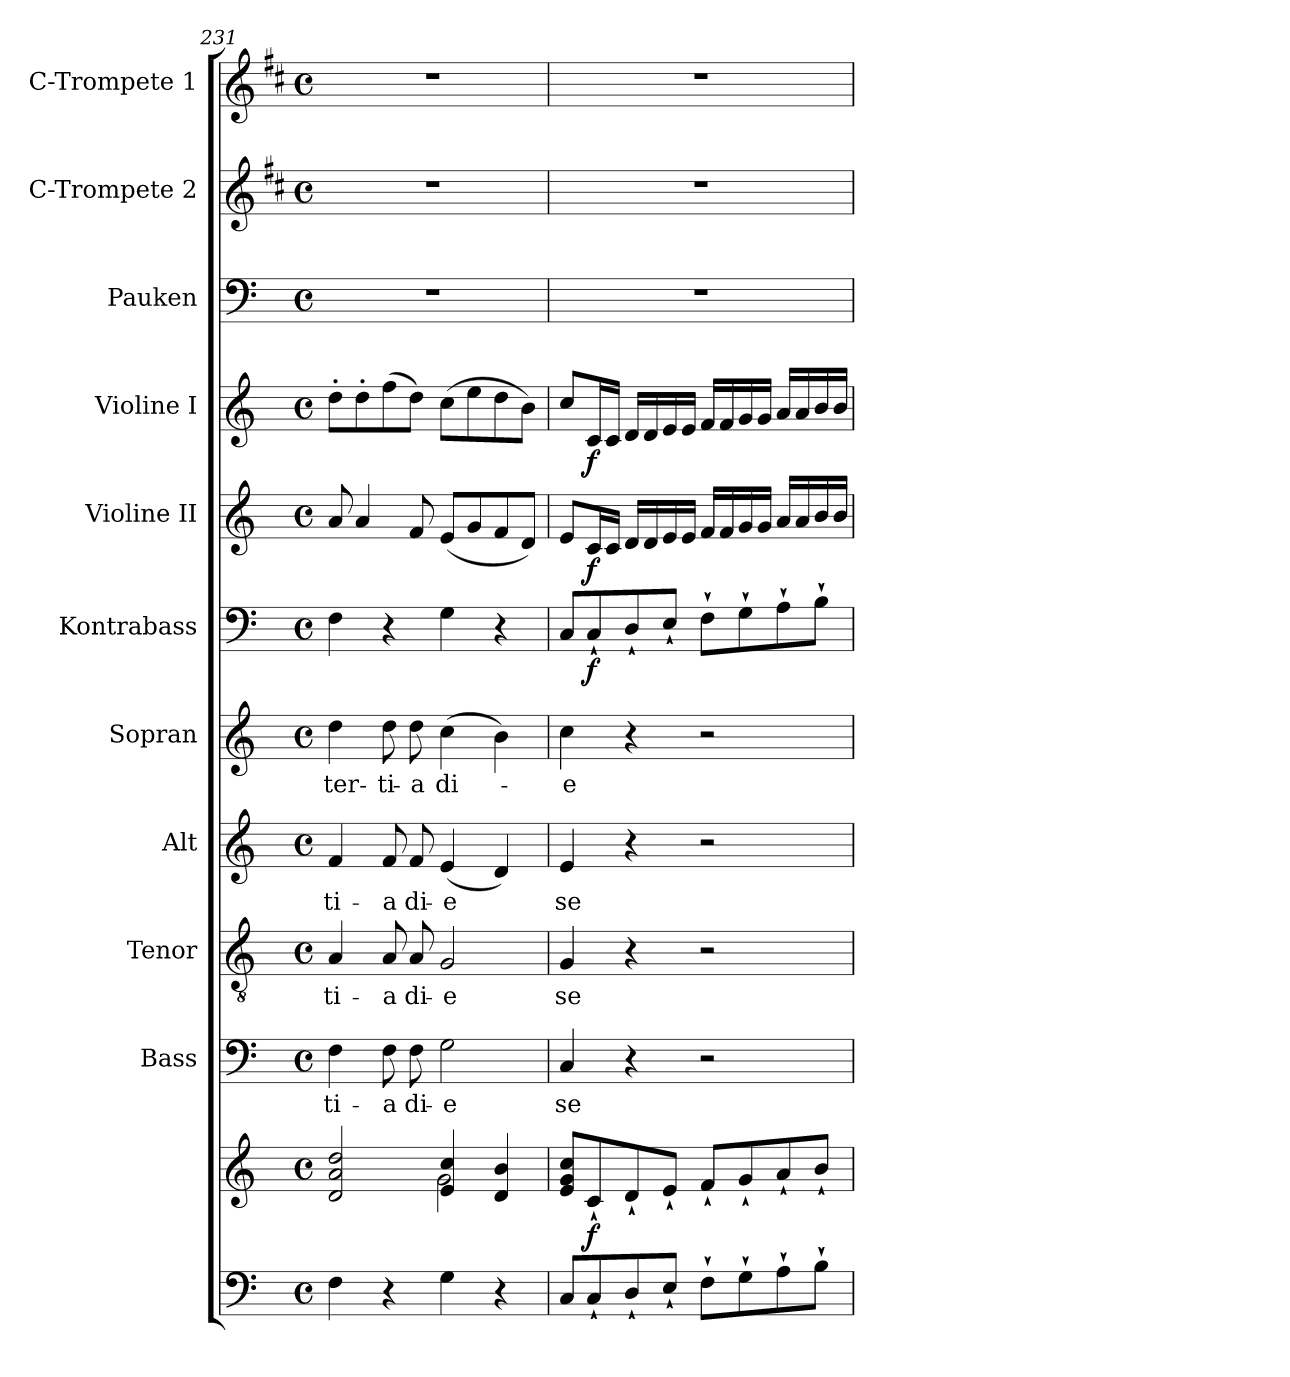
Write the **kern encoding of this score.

**kern	**kern	**dynam	**kern	**text	**kern	**text	**kern	**text	**kern	**text	**kern	**dynam	**kern	**dynam	**kern	**dynam	**kern	**kern	**kern
*part11	*part11	*part11	*part10	*part10	*part9	*part9	*part8	*part8	*part7	*part7	*part6	*part6	*part5	*part5	*part4	*part4	*part3	*part2	*part1
*staff12	*staff11	*staff11/12	*staff10	*staff10	*staff9	*staff9	*staff8	*staff8	*staff7	*staff7	*staff6	*staff6	*staff5	*staff5	*staff4	*staff4	*staff3	*staff2	*staff1
*	*	*	*I"Bass	*	*I"Tenor	*	*I"Alt	*	*I"Sopran	*	*I"Kontrabass	*	*I"Violine II	*	*I"Violine I	*	*I"Pauken	*I"C-Trompete 2	*I"C-Trompete 1
*	*	*	*I'B.	*	*I'T.	*	*I'A.	*	*I'S.	*	*I'Kb.	*	*I'Vl. II	*	*I'Vl. I	*	*I'Pk.	*I'C Trp. 2	*I'C Trp. 1
*clefF4	*clefG2	*	*clefF4	*	*clefGv2	*	*clefG2	*	*clefG2	*	*clefF4	*	*clefG2	*	*clefG2	*	*clefF4	*clefG2	*clefG2
*	*	*	*	*	*	*	*	*	*	*	*ITrd7c12	*	*	*	*	*	*	*ITrd1c2	*ITrd1c2
*k[]	*k[]	*	*k[]	*	*k[]	*	*k[]	*	*k[]	*	*k[]	*	*k[]	*	*k[]	*	*k[]	*k[]	*k[]
*C:	*C:	*	*C:	*	*C:	*	*C:	*	*C:	*	*C:	*	*C:	*	*C:	*	*C:	*C:	*C:
*M4/4	*M4/4	*	*M4/4	*	*M4/4	*	*M4/4	*	*M4/4	*	*M4/4	*	*M4/4	*	*M4/4	*	*M4/4	*M4/4	*M4/4
*met(c)	*met(c)	*	*met(c)	*	*met(c)	*	*met(c)	*	*met(c)	*	*met(c)	*	*met(c)	*	*met(c)	*	*met(c)	*met(c)	*met(c)
=231	=231	=231	=231	=231	=231	=231	=231	=231	=231	=231	=231	=231	=231	=231	=231	=231	=231	=231	=231
*	*^	*	*	*	*	*	*	*	*	*	*	*	*	*	*	*	*	*	*
!	!	!	!	!	!LO:LY:b	!	!LO:LY:b	!	!LO:LY:b	!	!LO:LY:b	!	!	!	!	!	!	!	!	!
4F\	2d/ 2a/ 2dd/	2ryy	.	4F\	-ti-	4A/	-ti-	4f/	-ti-	4dd\	ter-	4FF\	.	8a/	.	8dd'>\L	.	1r	1r	1r
.	.	.	.	.	.	.	.	.	.	.	.	.	.	4a/	.	8dd'>\	.	.	.	.
!	!	!	!	!	!LO:LY:b	!	!LO:LY:b	!	!LO:LY:b	!	!LO:LY:b	!	!	!	!	!	!	!	!	!
4r	.	.	.	8F\	-a	8A/	-a	8f/	-a	8dd\	-ti-	4r	.	.	.	(>8ff\	.	.	.	.
!	!	!	!	!	!LO:LY:b	!	!LO:LY:b	!	!LO:LY:b	!	!LO:LY:b	!	!	!	!	!	!	!	!	!
.	.	.	.	8F\	di-	8A/	di-	8f/	di-	8dd\	-a	.	.	8f/	.	8dd\J)	.	.	.	.
!	!	!	!	!	!LO:LY:b	!	!LO:LY:b	!	!LO:LY:b	!	!LO:LY:b	!	!	!	!	!	!	!	!	!
4G\	4e/ 4cc/	2g\	.	2G\	-e	2G/	-e	(<4e/	-e	(>4cc\	di-	4GG\	.	(<8e/L	.	(>8cc\L	.	.	.	.
.	.	.	.	.	.	.	.	.	.	.	.	.	.	8g/	.	8ee\	.	.	.	.
4r	4d/ 4b/	.	.	.	.	.	.	4d/)	.	4b\)	.	4r	.	8f/	.	8dd\	.	.	.	.
.	.	.	.	.	.	.	.	.	.	.	.	.	.	8d/J)	.	8b\J)	.	.	.	.
*	*v	*v	*	*	*	*	*	*	*	*	*	*	*	*	*	*	*	*	*	*
!!LO:PB:g=z
=232	=232	=232	=232	=232	=232	=232	=232	=232	=232	=232	=232	=232	=232	=232	=232	=232	=232	=232	=232
!	!	!	!	!LO:LY:b	!	!LO:LY:b	!	!LO:LY:b	!	!LO:LY:b	!	!	!	!	!	!	!	!	!
8C/L	8e/ 8g/ 8cc/L	.	4C/	se-	4G/	se-	4e/	se-	4cc\	-e	8CC/L	.	8e/L	.	8cc/L	.	1r	1r	1r
!	!	!LO:DY:a=2	!	!	!	!	!	!	!	!	!	!LO:DY:b	!	!LO:DY:b	!	!LO:DY:b	!	!	!
8C`</	8c`</	f	.	.	.	.	.	.	.	.	8CC`</	f	16c/L	f	16c/L	f	.	.	.
.	.	.	.	.	.	.	.	.	.	.	.	.	16c/JJ	.	16c/JJ	.	.	.	.
8D`</	8d`</	.	4r	.	4r	.	4r	.	4r	.	8DD`</	.	16d/LL	.	16d/LL	.	.	.	.
.	.	.	.	.	.	.	.	.	.	.	.	.	16d/	.	16d/	.	.	.	.
8E`</J	8e`</J	.	.	.	.	.	.	.	.	.	8EE`</J	.	16e/	.	16e/	.	.	.	.
.	.	.	.	.	.	.	.	.	.	.	.	.	16e/JJ	.	16e/JJ	.	.	.	.
8F`>\L	8f`</L	.	2r	.	2r	.	2r	.	2r	.	8FF`>\L	.	16f/LL	.	16f/LL	.	.	.	.
.	.	.	.	.	.	.	.	.	.	.	.	.	16f/	.	16f/	.	.	.	.
8G`>\	8g`</	.	.	.	.	.	.	.	.	.	8GG`>\	.	16g/	.	16g/	.	.	.	.
.	.	.	.	.	.	.	.	.	.	.	.	.	16g/JJ	.	16g/JJ	.	.	.	.
8A`>\	8a`</	.	.	.	.	.	.	.	.	.	8AA`>\	.	16a/LL	.	16a/LL	.	.	.	.
.	.	.	.	.	.	.	.	.	.	.	.	.	16a/	.	16a/	.	.	.	.
8B`>\J	8b`</J	.	.	.	.	.	.	.	.	.	8BB`>\J	.	16b/	.	16b/	.	.	.	.
.	.	.	.	.	.	.	.	.	.	.	.	.	16b/JJ	.	16b/JJ	.	.	.	.
=	=	=	=	=	=	=	=	=	=	=	=	=	=	=	=	=	=	=	=
*-	*-	*-	*-	*-	*-	*-	*-	*-	*-	*-	*-	*-	*-	*-	*-	*-	*-	*-	*-
